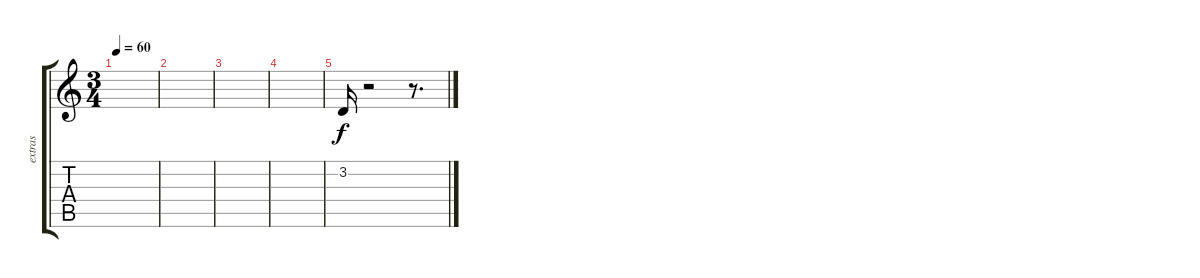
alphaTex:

\track ("extras" "extras") {instrument acousticgrandpiano}
\staff {score tabs}
\tuning (E4 B3 G3 D3 A2 E2) {hide}
\ts (3 4)
\tempo 60
\clef g2
\ks c
|
|
|
|
3.2.16 r.2 r.8{d}
